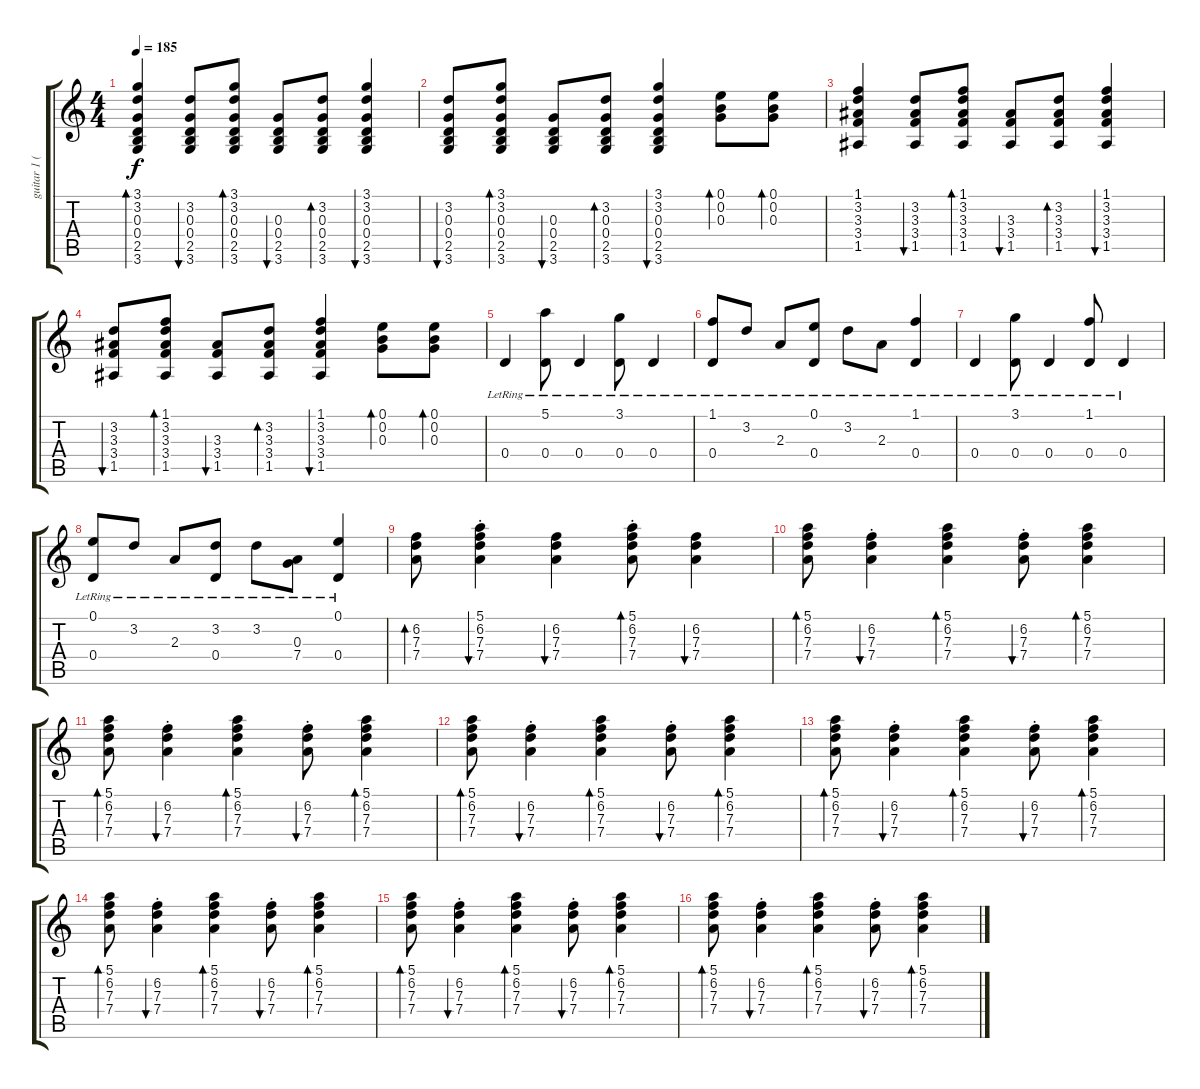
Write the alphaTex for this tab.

\track ("guitar 1 (akustik)" "guitar 1 (") {instrument acousticguitarsteel}
\staff {score tabs}
\tuning (E4 B3 G3 D3 A2 E2) {hide}
\ts (4 4)
\tempo 185
\clef g2
\ks c
(3.1 3.2 0.3 0.4 2.5 3.6).4{bd 60 dy f} (3.2 0.3 0.4 2.5 3.6).8{bu 60} (3.1 3.2 0.3 0.4 2.5 3.6).8{bd 60} (0.3 0.4 2.5 3.6).8{bu 60} (3.2 0.3 0.4 2.5 3.6).8{bd 60} (3.1 3.2 0.3 0.4 2.5 3.6).4{bu 60} |
(3.2 0.3 0.4 2.5 3.6).8{bu 60} (3.1 3.2 0.3 0.4 2.5 3.6).8{bd 60} (0.3 0.4 2.5 3.6).8{bu 60} (3.2 0.3 0.4 2.5 3.6).8{bd 60} (3.1 3.2 0.3 0.4 2.5 3.6).4{bu 60} (0.1 0.2 0.3).8{bd 60} (0.1 0.2 0.3).8{bd 60} |
(1.1 3.2 3.3 3.4 1.5).4 (3.2 3.3 3.4 1.5).8{bu 60} (1.1 3.2 3.3 3.4 1.5).8{bd 60} (3.3 3.4 1.5).8{bu 60} (3.2 3.3 3.4 1.5).8{bd 60} (1.1 3.2 3.3 3.4 1.5).4{bu 60} |
(3.2 3.3 3.4 1.5).8{bu 60} (1.1 3.2 3.3 3.4 1.5).8{bd 60} (3.3 3.4 1.5).8{bu 60} (3.2 3.3 3.4 1.5).8{bd 60} (1.1 3.2 3.3 3.4 1.5).4{bu 60} (0.1 0.2 0.3).8{bd 60} (0.1 0.2 0.3).8{bd 60} |
0.4{lr}.4{volume 16} (5.1{lr} 0.4).8 0.4{lr}.4 (3.1{lr} 0.4).8 0.4{lr}.4 |
(1.1{lr} 0.4).8 3.2{lr}.8 2.3{lr}.8 (0.1{lr} 0.4).8 3.2{lr}.8 2.3{lr}.8 (1.1{lr} 0.4).4 |
0.4{lr}.4 (3.1{lr} 0.4).8 0.4{lr}.4 (1.1{lr} 0.4).8 0.4{lr}.4 |
(0.1{lr} 0.4).8 3.2{lr}.8 2.3{lr}.8 (3.2{lr} 0.4).8 3.2{lr}.8 (0.3{lr} 7.4).8 (0.1{lr} 0.4).4 |
(6.2 7.3 7.4).8{bd 60 volume 7 instrument acousticguitarsteel} (5.1 6.2 7.3 7.4{st}).4{bu 60} (6.2 7.3 7.4).4{bu 60} (5.1 6.2 7.3 7.4{st}).8{bd 60} (6.2 7.3 7.4).4{bu 60} |
(5.1 6.2 7.3 7.4).8{bd 60} (6.2 7.3 7.4{st}).4{bu 60} (5.1 6.2 7.3 7.4).4{bd 60} (6.2 7.3 7.4{st}).8{bu 60} (5.1 6.2 7.3 7.4).4{bd 60} |
(5.1 6.2 7.3 7.4).8{bd 60} (6.2 7.3 7.4{st}).4{bu 60} (5.1 6.2 7.3 7.4).4{bd 60} (6.2 7.3 7.4{st}).8{bu 60} (5.1 6.2 7.3 7.4).4{bd 60} |
(5.1 6.2 7.3 7.4).8{bd 60} (6.2 7.3 7.4{st}).4{bu 60} (5.1 6.2 7.3 7.4).4{bd 60} (6.2 7.3 7.4{st}).8{bu 60} (5.1 6.2 7.3 7.4).4{bd 60} |
(5.1 6.2 7.3 7.4).8{bd 60} (6.2 7.3 7.4{st}).4{bu 60} (5.1 6.2 7.3 7.4).4{bd 60} (6.2 7.3 7.4{st}).8{bu 60} (5.1 6.2 7.3 7.4).4{bd 60} |
(5.1 6.2 7.3 7.4).8{bd 60} (6.2 7.3 7.4{st}).4{bu 60} (5.1 6.2 7.3 7.4).4{bd 60} (6.2 7.3 7.4{st}).8{bu 60} (5.1 6.2 7.3 7.4).4{bd 60} |
(5.1 6.2 7.3 7.4).8{bd 60} (6.2 7.3 7.4{st}).4{bu 60} (5.1 6.2 7.3 7.4).4{bd 60} (6.2 7.3 7.4{st}).8{bu 60} (5.1 6.2 7.3 7.4).4{bd 60} |
(5.1 6.2 7.3 7.4).8{bd 60} (6.2 7.3 7.4{st}).4{bu 60} (5.1 6.2 7.3 7.4).4{bd 60} (6.2 7.3 7.4{st}).8{bu 60} (5.1 6.2 7.3 7.4).4{bd 60}
